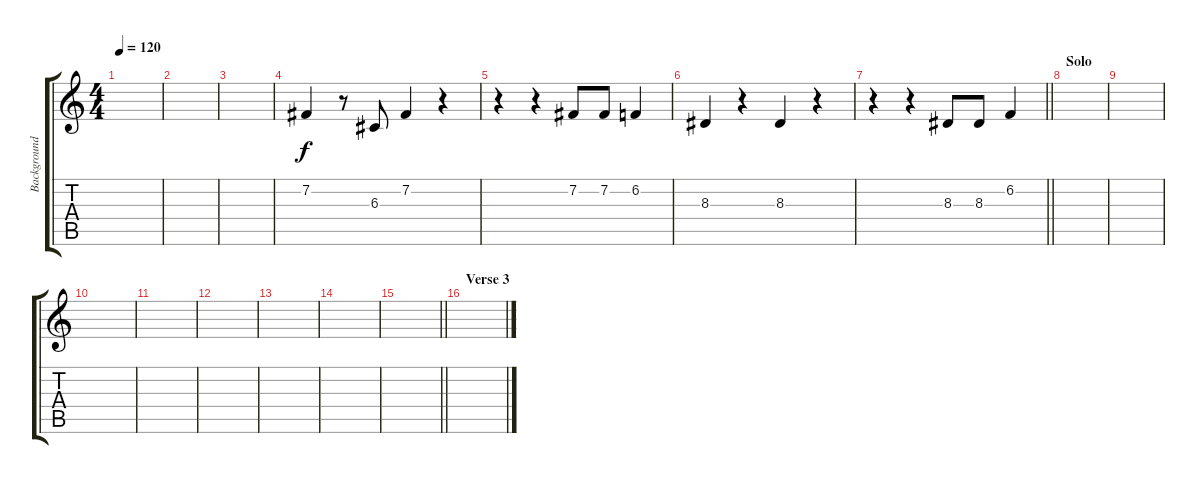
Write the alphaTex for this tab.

\track ("Background Vocal" "Background") {instrument choiraahs}
\staff {score tabs}
\tuning (E4 B3 G3 D3 A2 E2) {hide}
\ts (4 4)
\tempo 120
\clef g2
\ks c
|
|
|
7.2.4 r.8 6.3.8 7.2.4 r.4 |
r.4 r.4 7.2.8 7.2.8 6.2.4 |
8.3.4 r.4 8.3.4 r.4 |
\barLineRight lightlight
r.4 r.4 8.3.8 8.3.8 6.2.4 |
\section ("" "Solo")
|
|
|
|
|
|
|
\barLineRight lightlight
|
\section ("" "Verse 3")
